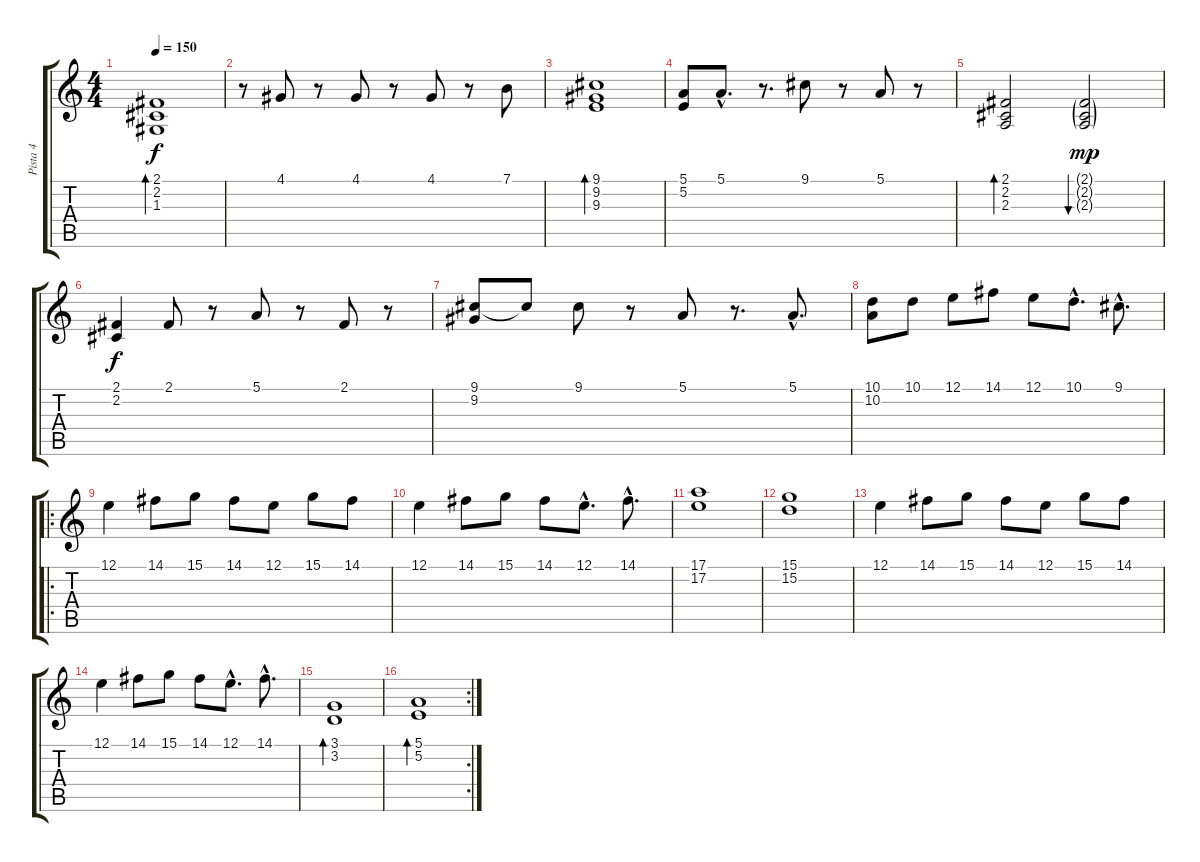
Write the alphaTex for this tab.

\track ("Pista 4" "Pista 4") {instrument electricgrandpiano}
\staff {score tabs}
\tuning (E4 B3 G3 D3 A2 E2) {hide}
\ts (4 4)
\tempo 150
\clef g2
\ks c
(2.1 2.2 1.3).1{bd 480 dy f} |
r.8 4.1.8 r.8 4.1.8 r.8 4.1.8 r.8 7.1.8 |
(9.1 9.2 9.3).1{bd 480} |
(5.1 5.2).8 5.1{hac}.8{d} r.8{d} 9.1.8 r.8 5.1.8 r.8 |
(2.1 2.2 2.3).2{bd 480} (2.1{g} 2.2{g} 2.3{g}).2{bu 480 dy mp} |
(2.1 2.2).4{dy f} 2.1.8 r.8 5.1.8 r.8 2.1.8 r.8 |
(9.1 9.2).8 9.1{t}.8 9.1.8 r.8 5.1.8 r.8{d} 5.1{hac}.8{d} |
(10.1 10.2).8 10.1.8 12.1.8 14.1.8 12.1.8 10.1{hac}.8{d} 9.1{hac}.8{d} |
\ro
12.1.4 14.1.8 15.1.8 14.1.8 12.1.8 15.1.8 14.1.8 |
12.1.4 14.1.8 15.1.8 14.1.8 12.1{hac}.8{d} 14.1{hac}.8{d} |
(17.1 17.2).1 |
(15.1 15.2).1 |
12.1.4 14.1.8 15.1.8 14.1.8 12.1.8 15.1.8 14.1.8 |
12.1.4 14.1.8 15.1.8 14.1.8 12.1{hac}.8{d} 14.1{hac}.8{d} |
(3.1 3.2).1{bd 480} |
\rc 2
(5.1 5.2).1{bd 480}
